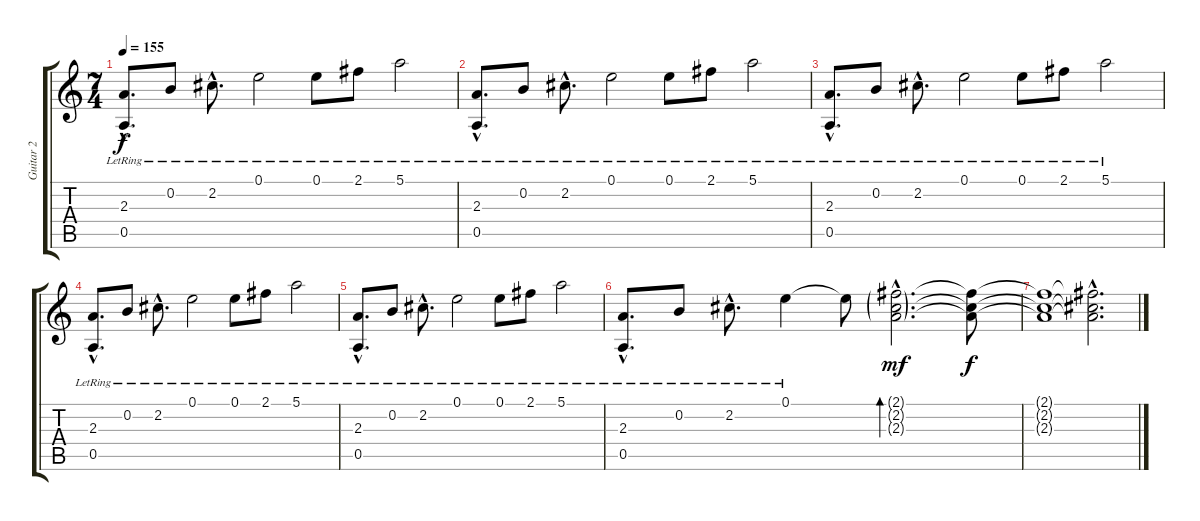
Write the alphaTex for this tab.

\track ("Guitar 2" "Guitar 2") {instrument acousticguitarnylon}
\staff {score tabs}
\tuning (E4 B3 G3 D3 A2 E2) {hide}
\ts (7 4)
\tempo 155
\clef g2
\ks c
(2.3{hac lr} 0.5{hac lr}).8{d dy f} 0.2{lr}.8 2.2{hac lr}.8{d} 0.1{lr}.2 0.1{lr}.8 2.1{lr}.8 5.1{lr}.2 |
(2.3{hac lr} 0.5{hac lr}).8{d} 0.2{lr}.8 2.2{hac lr}.8{d} 0.1{lr}.2 0.1{lr}.8 2.1{lr}.8 5.1{lr}.2 |
(2.3{hac lr} 0.5{hac lr}).8{d} 0.2{lr}.8 2.2{hac lr}.8{d} 0.1{lr}.2 0.1{lr}.8 2.1{lr}.8 5.1{lr}.2 |
(2.3{hac lr} 0.5{hac lr}).8{d} 0.2{lr}.8 2.2{hac lr}.8{d} 0.1{lr}.2 0.1{lr}.8 2.1{lr}.8 5.1{lr}.2 |
(2.3{hac lr} 0.5{hac lr}).8{d} 0.2{lr}.8 2.2{hac lr}.8{d} 0.1{lr}.2 0.1{lr}.8 2.1{lr}.8 5.1{lr}.2 |
(2.3{hac lr} 0.5{hac lr}).8{d} 0.2{lr}.8 2.2{hac lr}.8{d} 0.1{lr}.4 0.1{t}.8 (2.1{g hac} 2.2{g hac} 2.3{g hac}).2{d bd 240 dy mf} (2.1{t} 2.2{t} 2.3{t}).8{dy f} |
(2.1{t} 2.2{t} 2.3{t}).1 (2.1{hac t} 2.2{hac t} 2.3{hac t}).2{d}
